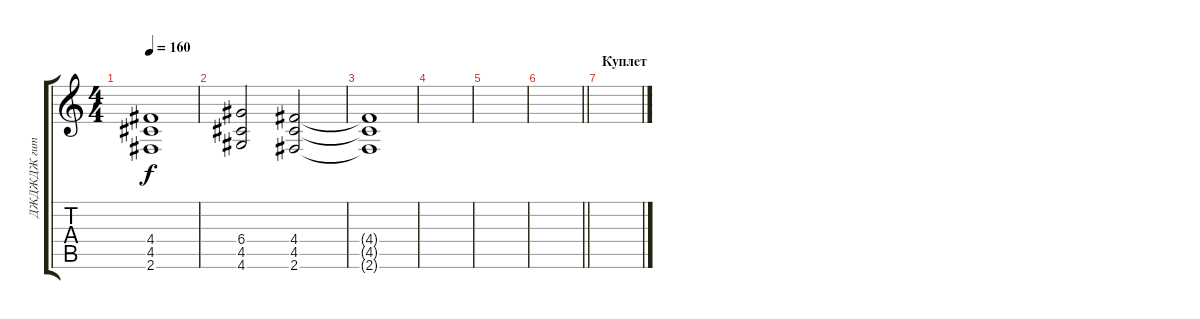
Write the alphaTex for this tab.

\track ("ДЖДЖДЖ гитар" "ДЖДЖДЖ гит") {instrument distortionguitar}
\staff {score tabs}
\tuning (E4 B3 G3 D3 A2 E2) {hide}
\ts (4 4)
\tempo 160
\clef g2
\ks c
(4.4 4.5 2.6).1{dy f} |
(6.4 4.5 4.6).2 (4.4 4.5 2.6).2 |
(4.4{t} 4.5{t} 2.6{t}).1{volume 7} |
|
|
\barLineRight lightlight
|
\section ("" "Куплет")
